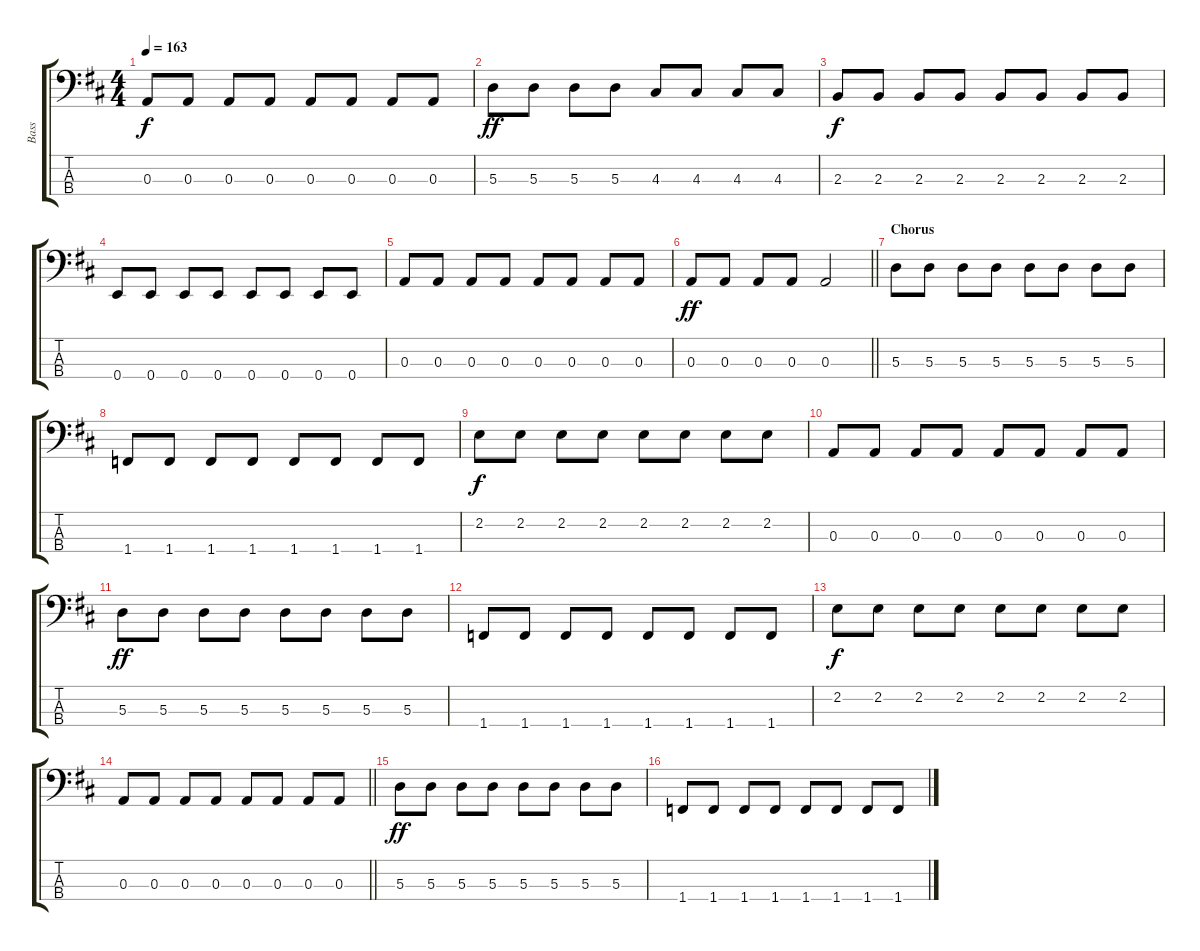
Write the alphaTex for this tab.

\track ("Bass" "Bass") {instrument electricbasspick}
\staff {score tabs}
\tuning (G2 D2 A1 E1) {hide}
\ts (4 4)
\tempo 163
\clef f4
\ks d
0.3.8{dy f} 0.3.8 0.3.8 0.3.8 0.3.8 0.3.8 0.3.8 0.3.8 |
5.3.8{dy ff} 5.3.8 5.3.8 5.3.8 4.3.8 4.3.8 4.3.8 4.3.8 |
2.3.8{dy f} 2.3.8 2.3.8 2.3.8 2.3.8 2.3.8 2.3.8 2.3.8 |
0.4.8 0.4.8 0.4.8 0.4.8 0.4.8 0.4.8 0.4.8 0.4.8 |
0.3.8 0.3.8 0.3.8 0.3.8 0.3.8 0.3.8 0.3.8 0.3.8 |
\barLineRight lightlight
0.3.8{dy ff} 0.3.8 0.3.8 0.3.8 0.3.2 |
\section ("" "Chorus")
5.3.8 5.3.8 5.3.8 5.3.8 5.3.8 5.3.8 5.3.8 5.3.8 |
1.4.8 1.4.8 1.4.8 1.4.8 1.4.8 1.4.8 1.4.8 1.4.8 |
2.2.8{dy f} 2.2.8 2.2.8 2.2.8 2.2.8 2.2.8 2.2.8 2.2.8 |
0.3.8 0.3.8 0.3.8 0.3.8 0.3.8 0.3.8 0.3.8 0.3.8 |
5.3.8{dy ff} 5.3.8 5.3.8 5.3.8 5.3.8 5.3.8 5.3.8 5.3.8 |
1.4.8 1.4.8 1.4.8 1.4.8 1.4.8 1.4.8 1.4.8 1.4.8 |
2.2.8{dy f} 2.2.8 2.2.8 2.2.8 2.2.8 2.2.8 2.2.8 2.2.8 |
\barLineRight lightlight
0.3.8 0.3.8 0.3.8 0.3.8 0.3.8 0.3.8 0.3.8 0.3.8 |
5.3.8{dy ff} 5.3.8 5.3.8 5.3.8 5.3.8 5.3.8 5.3.8 5.3.8 |
1.4.8 1.4.8 1.4.8 1.4.8 1.4.8 1.4.8 1.4.8 1.4.8
